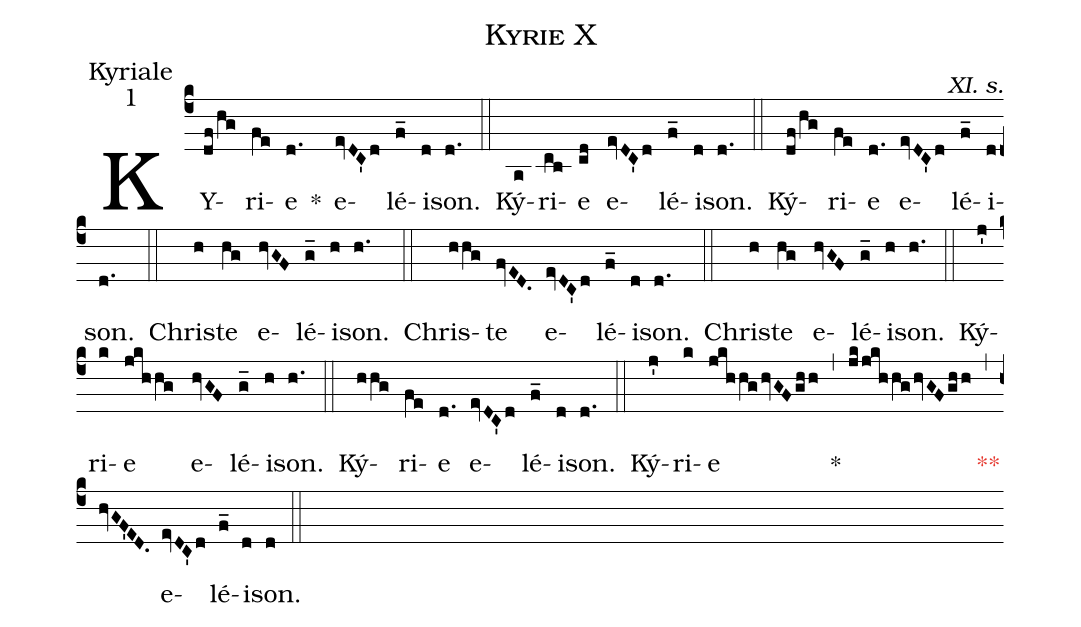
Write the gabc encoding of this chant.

name:Kyrie X;
office-part:Kyriale;
mode:1;
commentary:XI. s.;
%%
(c4) KY(df/hg)ri(fe)e(d.) *() e(evDC'd)lé(f_)i(d)son.(d.) (::)
Ký(a)ri(cb)e(cd) e(evDC'd)lé(f_)i(d)son.(d.) (::)
Ký(df/hg)ri(fe)e(d.) e(evDC'd)lé(f_)i(d)son.(d.) (::)
Chris(h)te(hg) e(hvGF)lé(g_)i(h)son.(h.) (::)
Chris(hhg)te(fvED.) e(evDC'd)lé(f_)i(d)son.(d.) (::)
Chris(h)te(hg) e(hvGF)lé(g_)i(h)son.(h.) (::)
Ký(j')ri(k)e(jkhhg) e(hvGF)lé(g_)i(h)son.(h.) (::)
Ký(hhg)ri(fe)e(d.) e(evDC'd)lé(f_)i(d)son.(d.) (::)
Ký(j')ri(k)e(jkhhg/hvGFghh) ~~~~~*(,) (jk/jkhhg/hvGFghh) ~~~~~<c>**</c>(,) (hvGF'ED.) e(evDC'd)lé(f_)i(d)son.(d) (::)
